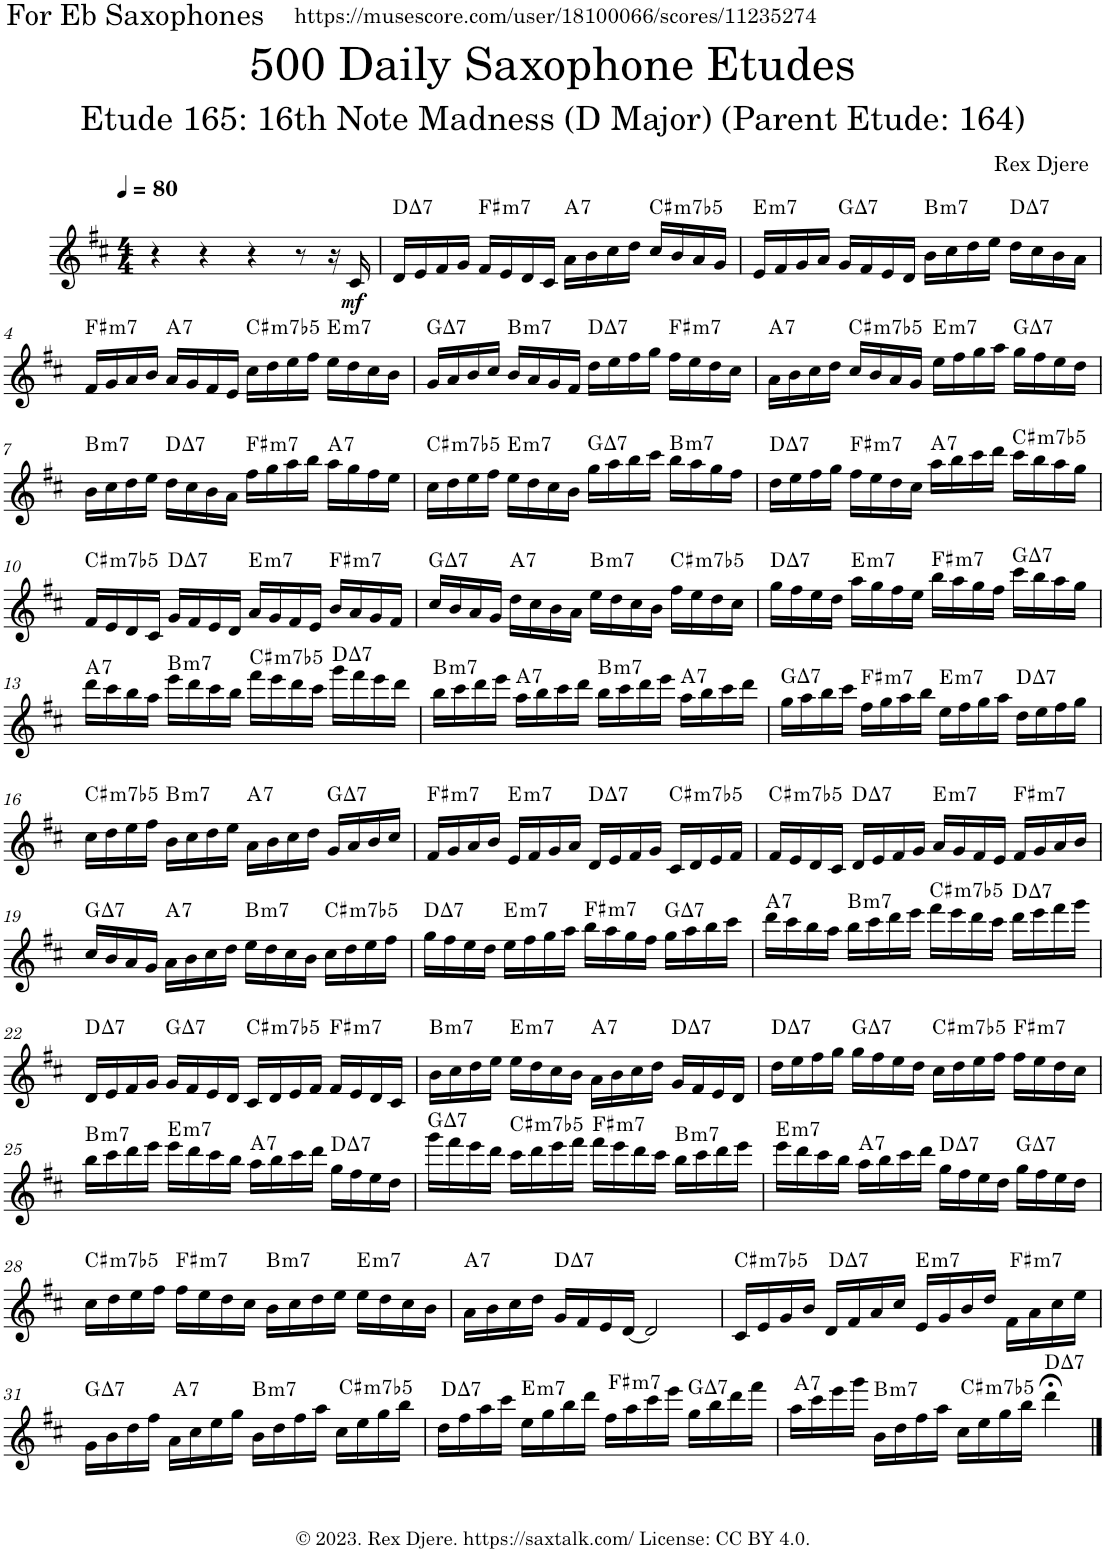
**kern	**dynam	**harte
*part1	*part1	*part1
*staff1	*staff1	*
*I"Alto Saxophone	*	*
*I'A. Sax.	*	*
*clefG2	*	*
*Trd5c9	*	*
*k[f#c#]	*	*
*M4/4	*	*
*MM80	*	*
=1	=1	=1
4r	.	.
4r	.	.
4r	.	.
8r	.	.
16r	.	.
!	!LO:DY:b	!
16c#/	mf	.
=2	=2	=2
!	!	!LO:H:kt=7
16d/LL	.	D:maj7
16e/	.	.
16f#/	.	.
16g/JJ	.	.
!	!	!LO:H:kt=m7
16f#/LL	.	F#:min7
16e/	.	.
16d/	.	.
16c#/JJ	.	.
!	!	!LO:H:kt=7
16a\LL	.	A:7
16b\	.	.
16cc#\	.	.
16dd\JJ	.	.
!	!	!LO:H:kt=m7b5
16cc#/LL	.	C#:hdim7
16b/	.	.
16a/	.	.
16g/JJ	.	.
=3	=3	=3
!	!	!LO:H:kt=m7
16e/LL	.	E:min7
16f#/	.	.
16g/	.	.
16a/JJ	.	.
!	!	!LO:H:kt=7
16g/LL	.	G:maj7
16f#/	.	.
16e/	.	.
16d/JJ	.	.
!	!	!LO:H:kt=m7
16b\LL	.	B:min7
16cc#\	.	.
16dd\	.	.
16ee\JJ	.	.
!	!	!LO:H:kt=7
16dd\LL	.	D:maj7
16cc#\	.	.
16b\	.	.
16a\JJ	.	.
!!LO:LB:g=z
=4	=4	=4
!	!	!LO:H:kt=m7
16f#/LL	.	F#:min7
16g/	.	.
16a/	.	.
16b/JJ	.	.
!	!	!LO:H:kt=7
16a/LL	.	A:7
16g/	.	.
16f#/	.	.
16e/JJ	.	.
!	!	!LO:H:kt=m7b5
16cc#\LL	.	C#:hdim7
16dd\	.	.
16ee\	.	.
16ff#\JJ	.	.
!	!	!LO:H:kt=m7
16ee\LL	.	E:min7
16dd\	.	.
16cc#\	.	.
16b\JJ	.	.
=5	=5	=5
!	!	!LO:H:kt=7
16g/LL	.	G:maj7
16a/	.	.
16b/	.	.
16cc#/JJ	.	.
!	!	!LO:H:kt=m7
16b/LL	.	B:min7
16a/	.	.
16g/	.	.
16f#/JJ	.	.
!	!	!LO:H:kt=7
16dd\LL	.	D:maj7
16ee\	.	.
16ff#\	.	.
16gg\JJ	.	.
!	!	!LO:H:kt=m7
16ff#\LL	.	F#:min7
16ee\	.	.
16dd\	.	.
16cc#\JJ	.	.
=6	=6	=6
!	!	!LO:H:kt=7
16a\LL	.	A:7
16b\	.	.
16cc#\	.	.
16dd\JJ	.	.
!	!	!LO:H:kt=m7b5
16cc#/LL	.	C#:hdim7
16b/	.	.
16a/	.	.
16g/JJ	.	.
!	!	!LO:H:kt=m7
16ee\LL	.	E:min7
16ff#\	.	.
16gg\	.	.
16aa\JJ	.	.
!	!	!LO:H:kt=7
16gg\LL	.	G:maj7
16ff#\	.	.
16ee\	.	.
16dd\JJ	.	.
!!LO:LB:g=z
=7	=7	=7
!	!	!LO:H:kt=m7
16b\LL	.	B:min7
16cc#\	.	.
16dd\	.	.
16ee\JJ	.	.
!	!	!LO:H:kt=7
16dd\LL	.	D:maj7
16cc#\	.	.
16b\	.	.
16a\JJ	.	.
!	!	!LO:H:kt=m7
16ff#\LL	.	F#:min7
16gg\	.	.
16aa\	.	.
16bb\JJ	.	.
!	!	!LO:H:kt=7
16aa\LL	.	A:7
16gg\	.	.
16ff#\	.	.
16ee\JJ	.	.
=8	=8	=8
!	!	!LO:H:kt=m7b5
16cc#\LL	.	C#:hdim7
16dd\	.	.
16ee\	.	.
16ff#\JJ	.	.
!	!	!LO:H:kt=m7
16ee\LL	.	E:min7
16dd\	.	.
16cc#\	.	.
16b\JJ	.	.
!	!	!LO:H:kt=7
16gg\LL	.	G:maj7
16aa\	.	.
16bb\	.	.
16ccc#\JJ	.	.
!	!	!LO:H:kt=m7
16bb\LL	.	B:min7
16aa\	.	.
16gg\	.	.
16ff#\JJ	.	.
=9	=9	=9
!	!	!LO:H:kt=7
16dd\LL	.	D:maj7
16ee\	.	.
16ff#\	.	.
16gg\JJ	.	.
!	!	!LO:H:kt=m7
16ff#\LL	.	F#:min7
16ee\	.	.
16dd\	.	.
16cc#\JJ	.	.
!	!	!LO:H:kt=7
16aa\LL	.	A:7
16bb\	.	.
16ccc#\	.	.
16ddd\JJ	.	.
!	!	!LO:H:kt=m7b5
16ccc#\LL	.	C#:hdim7
16bb\	.	.
16aa\	.	.
16gg\JJ	.	.
!!LO:LB:g=z
=10	=10	=10
!	!	!LO:H:kt=m7b5
16f#/LL	.	C#:hdim7
16e/	.	.
16d/	.	.
16c#/JJ	.	.
!	!	!LO:H:kt=7
16g/LL	.	D:maj7
16f#/	.	.
16e/	.	.
16d/JJ	.	.
!	!	!LO:H:kt=m7
16a/LL	.	E:min7
16g/	.	.
16f#/	.	.
16e/JJ	.	.
!	!	!LO:H:kt=m7
16b/LL	.	F#:min7
16a/	.	.
16g/	.	.
16f#/JJ	.	.
=11	=11	=11
!	!	!LO:H:kt=7
16cc#/LL	.	G:maj7
16b/	.	.
16a/	.	.
16g/JJ	.	.
!	!	!LO:H:kt=7
16dd\LL	.	A:7
16cc#\	.	.
16b\	.	.
16a\JJ	.	.
!	!	!LO:H:kt=m7
16ee\LL	.	B:min7
16dd\	.	.
16cc#\	.	.
16b\JJ	.	.
!	!	!LO:H:kt=m7b5
16ff#\LL	.	C#:hdim7
16ee\	.	.
16dd\	.	.
16cc#\JJ	.	.
=12	=12	=12
!	!	!LO:H:kt=7
16gg\LL	.	D:maj7
16ff#\	.	.
16ee\	.	.
16dd\JJ	.	.
!	!	!LO:H:kt=m7
16aa\LL	.	E:min7
16gg\	.	.
16ff#\	.	.
16ee\JJ	.	.
!	!	!LO:H:kt=m7
16bb\LL	.	F#:min7
16aa\	.	.
16gg\	.	.
16ff#\JJ	.	.
!	!	!LO:H:kt=7
16ccc#\LL	.	G:maj7
16bb\	.	.
16aa\	.	.
16gg\JJ	.	.
!!LO:LB:g=z
=13	=13	=13
!	!	!LO:H:kt=7
16ddd\LL	.	A:7
16ccc#\	.	.
16bb\	.	.
16aa\JJ	.	.
!	!	!LO:H:kt=m7
16eee\LL	.	B:min7
16ddd\	.	.
16ccc#\	.	.
16bb\JJ	.	.
!	!	!LO:H:kt=m7b5
16fff#\LL	.	C#:hdim7
16eee\	.	.
16ddd\	.	.
16ccc#\JJ	.	.
!	!	!LO:H:kt=7
16ggg\LL	.	D:maj7
16fff#\	.	.
16eee\	.	.
16ddd\JJ	.	.
=14	=14	=14
!	!	!LO:H:kt=m7
16bb\LL	.	B:min7
16ccc#\	.	.
16ddd\	.	.
16eee\JJ	.	.
!	!	!LO:H:kt=7
16aa\LL	.	A:7
16bb\	.	.
16ccc#\	.	.
16ddd\JJ	.	.
!	!	!LO:H:kt=m7
16bb\LL	.	B:min7
16ccc#\	.	.
16ddd\	.	.
16eee\JJ	.	.
!	!	!LO:H:kt=7
16aa\LL	.	A:7
16bb\	.	.
16ccc#\	.	.
16ddd\JJ	.	.
=15	=15	=15
!	!	!LO:H:kt=7
16gg\LL	.	G:maj7
16aa\	.	.
16bb\	.	.
16ccc#\JJ	.	.
!	!	!LO:H:kt=m7
16ff#\LL	.	F#:min7
16gg\	.	.
16aa\	.	.
16bb\JJ	.	.
!	!	!LO:H:kt=m7
16ee\LL	.	E:min7
16ff#\	.	.
16gg\	.	.
16aa\JJ	.	.
!	!	!LO:H:kt=7
16dd\LL	.	D:maj7
16ee\	.	.
16ff#\	.	.
16gg\JJ	.	.
!!LO:LB:g=z
=16	=16	=16
!	!	!LO:H:kt=m7b5
16cc#\LL	.	C#:hdim7
16dd\	.	.
16ee\	.	.
16ff#\JJ	.	.
!	!	!LO:H:kt=m7
16b\LL	.	B:min7
16cc#\	.	.
16dd\	.	.
16ee\JJ	.	.
!	!	!LO:H:kt=7
16a\LL	.	A:7
16b\	.	.
16cc#\	.	.
16dd\JJ	.	.
!	!	!LO:H:kt=7
16g/LL	.	G:maj7
16a/	.	.
16b/	.	.
16cc#/JJ	.	.
=17	=17	=17
!	!	!LO:H:kt=m7
16f#/LL	.	F#:min7
16g/	.	.
16a/	.	.
16b/JJ	.	.
!	!	!LO:H:kt=m7
16e/LL	.	E:min7
16f#/	.	.
16g/	.	.
16a/JJ	.	.
!	!	!LO:H:kt=7
16d/LL	.	D:maj7
16e/	.	.
16f#/	.	.
16g/JJ	.	.
!	!	!LO:H:kt=m7b5
16c#/LL	.	C#:hdim7
16d/	.	.
16e/	.	.
16f#/JJ	.	.
=18	=18	=18
!	!	!LO:H:kt=m7b5
16f#/LL	.	C#:hdim7
16e/	.	.
16d/	.	.
16c#/JJ	.	.
!	!	!LO:H:kt=7
16d/LL	.	D:maj7
16e/	.	.
16f#/	.	.
16g/JJ	.	.
!	!	!LO:H:kt=m7
16a/LL	.	E:min7
16g/	.	.
16f#/	.	.
16e/JJ	.	.
!	!	!LO:H:kt=m7
16f#/LL	.	F#:min7
16g/	.	.
16a/	.	.
16b/JJ	.	.
!!LO:LB:g=z
=19	=19	=19
!	!	!LO:H:kt=7
16cc#/LL	.	G:maj7
16b/	.	.
16a/	.	.
16g/JJ	.	.
!	!	!LO:H:kt=7
16a\LL	.	A:7
16b\	.	.
16cc#\	.	.
16dd\JJ	.	.
!	!	!LO:H:kt=m7
16ee\LL	.	B:min7
16dd\	.	.
16cc#\	.	.
16b\JJ	.	.
!	!	!LO:H:kt=m7b5
16cc#\LL	.	C#:hdim7
16dd\	.	.
16ee\	.	.
16ff#\JJ	.	.
=20	=20	=20
!	!	!LO:H:kt=7
16gg\LL	.	D:maj7
16ff#\	.	.
16ee\	.	.
16dd\JJ	.	.
!	!	!LO:H:kt=m7
16ee\LL	.	E:min7
16ff#\	.	.
16gg\	.	.
16aa\JJ	.	.
!	!	!LO:H:kt=m7
16bb\LL	.	F#:min7
16aa\	.	.
16gg\	.	.
16ff#\JJ	.	.
!	!	!LO:H:kt=7
16gg\LL	.	G:maj7
16aa\	.	.
16bb\	.	.
16ccc#\JJ	.	.
=21	=21	=21
!	!	!LO:H:kt=7
16ddd\LL	.	A:7
16ccc#\	.	.
16bb\	.	.
16aa\JJ	.	.
!	!	!LO:H:kt=m7
16bb\LL	.	B:min7
16ccc#\	.	.
16ddd\	.	.
16eee\JJ	.	.
!	!	!LO:H:kt=m7b5
16fff#\LL	.	C#:hdim7
16eee\	.	.
16ddd\	.	.
16ccc#\JJ	.	.
!	!	!LO:H:kt=7
16ddd\LL	.	D:maj7
16eee\	.	.
16fff#\	.	.
16ggg\JJ	.	.
!!LO:LB:g=z
=22	=22	=22
!	!	!LO:H:kt=7
16d/LL	.	D:maj7
16e/	.	.
16f#/	.	.
16g/JJ	.	.
!	!	!LO:H:kt=7
16g/LL	.	G:maj7
16f#/	.	.
16e/	.	.
16d/JJ	.	.
!	!	!LO:H:kt=m7b5
16c#/LL	.	C#:hdim7
16d/	.	.
16e/	.	.
16f#/JJ	.	.
!	!	!LO:H:kt=m7
16f#/LL	.	F#:min7
16e/	.	.
16d/	.	.
16c#/JJ	.	.
=23	=23	=23
!	!	!LO:H:kt=m7
16b\LL	.	B:min7
16cc#\	.	.
16dd\	.	.
16ee\JJ	.	.
!	!	!LO:H:kt=m7
16ee\LL	.	E:min7
16dd\	.	.
16cc#\	.	.
16b\JJ	.	.
!	!	!LO:H:kt=7
16a\LL	.	A:7
16b\	.	.
16cc#\	.	.
16dd\JJ	.	.
!	!	!LO:H:kt=7
16g/LL	.	D:maj7
16f#/	.	.
16e/	.	.
16d/JJ	.	.
=24	=24	=24
!	!	!LO:H:kt=7
16dd\LL	.	D:maj7
16ee\	.	.
16ff#\	.	.
16gg\JJ	.	.
!	!	!LO:H:kt=7
16gg\LL	.	G:maj7
16ff#\	.	.
16ee\	.	.
16dd\JJ	.	.
!	!	!LO:H:kt=m7b5
16cc#\LL	.	C#:hdim7
16dd\	.	.
16ee\	.	.
16ff#\JJ	.	.
!	!	!LO:H:kt=m7
16ff#\LL	.	F#:min7
16ee\	.	.
16dd\	.	.
16cc#\JJ	.	.
!!LO:LB:g=z
=25	=25	=25
!	!	!LO:H:kt=m7
16bb\LL	.	B:min7
16ccc#\	.	.
16ddd\	.	.
16eee\JJ	.	.
!	!	!LO:H:kt=m7
16eee\LL	.	E:min7
16ddd\	.	.
16ccc#\	.	.
16bb\JJ	.	.
!	!	!LO:H:kt=7
16aa\LL	.	A:7
16bb\	.	.
16ccc#\	.	.
16ddd\JJ	.	.
!	!	!LO:H:kt=7
16gg\LL	.	D:maj7
16ff#\	.	.
16ee\	.	.
16dd\JJ	.	.
=26	=26	=26
!	!	!LO:H:kt=7
16ggg\LL	.	G:maj7
16fff#\	.	.
16eee\	.	.
16ddd\JJ	.	.
!	!	!LO:H:kt=m7b5
16ccc#\LL	.	C#:hdim7
16ddd\	.	.
16eee\	.	.
16fff#\JJ	.	.
!	!	!LO:H:kt=m7
16fff#\LL	.	F#:min7
16eee\	.	.
16ddd\	.	.
16ccc#\JJ	.	.
!	!	!LO:H:kt=m7
16bb\LL	.	B:min7
16ccc#\	.	.
16ddd\	.	.
16eee\JJ	.	.
=27	=27	=27
!	!	!LO:H:kt=m7
16eee\LL	.	E:min7
16ddd\	.	.
16ccc#\	.	.
16bb\JJ	.	.
!	!	!LO:H:kt=7
16aa\LL	.	A:7
16bb\	.	.
16ccc#\	.	.
16ddd\JJ	.	.
!	!	!LO:H:kt=7
16gg\LL	.	D:maj7
16ff#\	.	.
16ee\	.	.
16dd\JJ	.	.
!	!	!LO:H:kt=7
16gg\LL	.	G:maj7
16ff#\	.	.
16ee\	.	.
16dd\JJ	.	.
!!LO:LB:g=z
=28	=28	=28
!	!	!LO:H:kt=m7b5
16cc#\LL	.	C#:hdim7
16dd\	.	.
16ee\	.	.
16ff#\JJ	.	.
!	!	!LO:H:kt=m7
16ff#\LL	.	F#:min7
16ee\	.	.
16dd\	.	.
16cc#\JJ	.	.
!	!	!LO:H:kt=m7
16b\LL	.	B:min7
16cc#\	.	.
16dd\	.	.
16ee\JJ	.	.
!	!	!LO:H:kt=m7
16ee\LL	.	E:min7
16dd\	.	.
16cc#\	.	.
16b\JJ	.	.
=29	=29	=29
!	!	!LO:H:kt=7
16a\LL	.	A:7
16b\	.	.
16cc#\	.	.
16dd\JJ	.	.
!	!	!LO:H:kt=7
16g/LL	.	D:maj7
16f#/	.	.
16e/	.	.
[16d/JJ	.	.
2d/]	.	.
=30	=30	=30
!	!	!LO:H:kt=m7b5
16c#/LL	.	C#:hdim7
16e/	.	.
16g/	.	.
16b/JJ	.	.
!	!	!LO:H:kt=7
16d/LL	.	D:maj7
16f#/	.	.
16a/	.	.
16cc#/JJ	.	.
!	!	!LO:H:kt=m7
16e/LL	.	E:min7
16g/	.	.
16b/	.	.
16dd/JJ	.	.
!	!	!LO:H:kt=m7
16f#\LL	.	F#:min7
16a\	.	.
16cc#\	.	.
16ee\JJ	.	.
!!LO:LB:g=z
=31	=31	=31
!	!	!LO:H:kt=7
16g\LL	.	G:maj7
16b\	.	.
16dd\	.	.
16ff#\JJ	.	.
!	!	!LO:H:kt=7
16a\LL	.	A:7
16cc#\	.	.
16ee\	.	.
16gg\JJ	.	.
!	!	!LO:H:kt=m7
16b\LL	.	B:min7
16dd\	.	.
16ff#\	.	.
16aa\JJ	.	.
!	!	!LO:H:kt=m7b5
16cc#\LL	.	C#:hdim7
16ee\	.	.
16gg\	.	.
16bb\JJ	.	.
=32	=32	=32
!	!	!LO:H:kt=7
16dd\LL	.	D:maj7
16ff#\	.	.
16aa\	.	.
16ccc#\JJ	.	.
!	!	!LO:H:kt=m7
16ee\LL	.	E:min7
16gg\	.	.
16bb\	.	.
16ddd\JJ	.	.
!	!	!LO:H:kt=m7
16ff#\LL	.	F#:min7
16aa\	.	.
16ccc#\	.	.
16eee\JJ	.	.
!	!	!LO:H:kt=7
16gg\LL	.	G:maj7
16bb\	.	.
16ddd\	.	.
16fff#\JJ	.	.
=33	=33	=33
!	!	!LO:H:kt=7
16aa\LL	.	A:7
16ccc#\	.	.
16eee\	.	.
16ggg\JJ	.	.
!	!	!LO:H:kt=m7
16b\LL	.	B:min7
16dd\	.	.
16ff#\	.	.
16aa\JJ	.	.
!	!	!LO:H:kt=m7b5
16cc#\LL	.	C#:hdim7
16ee\	.	.
16gg\	.	.
16bb\JJ	.	.
!	!	!LO:H:kt=7
4ddd;<\	.	D:maj7
==	==	==
*-	*-	*-
